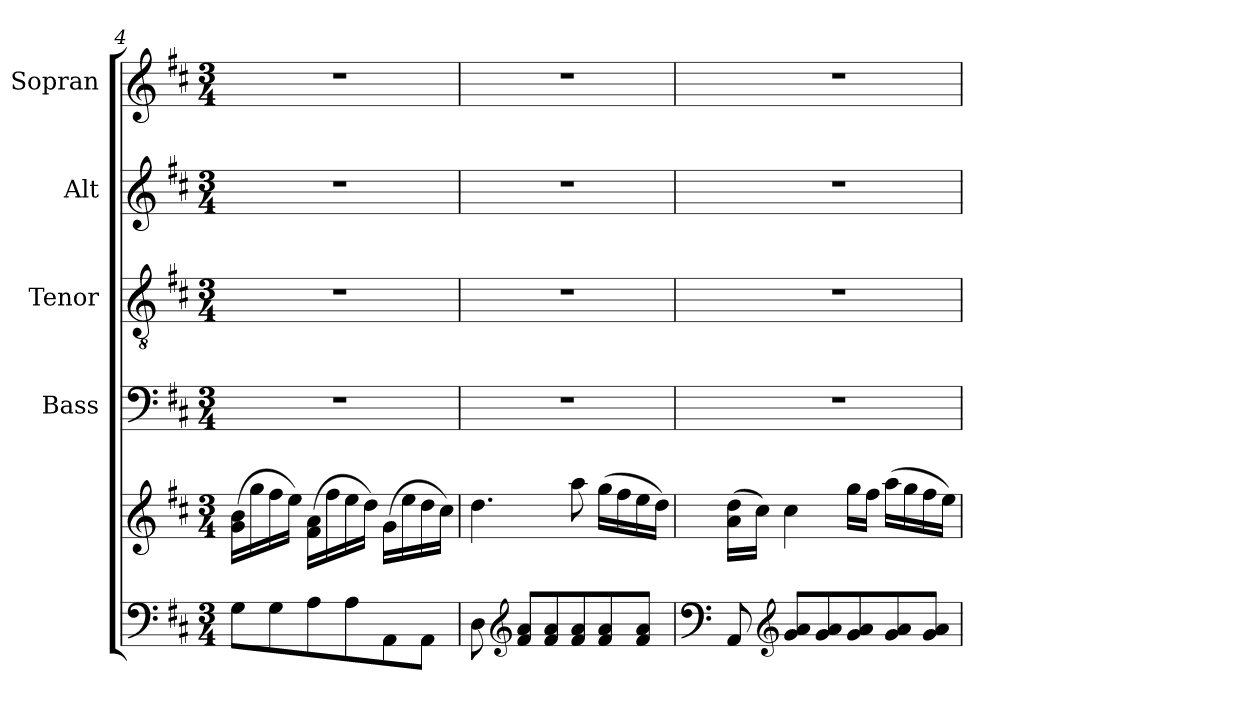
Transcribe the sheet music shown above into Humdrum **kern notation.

**kern	**kern	**kern	**kern	**kern	**kern
*part5	*part5	*part4	*part3	*part2	*part1
*staff6	*staff5	*staff4	*staff3	*staff2	*staff1
*	*	*I"Bass	*I"Tenor	*I"Alt	*I"Sopran
*	*	*I'B.	*I'T.	*I'A.	*I'S.
!!LO:LB:g=z
*clefF4	*clefG2	*clefF4	*clefGv2	*clefG2	*clefG2
*k[f#c#]	*k[f#c#]	*k[f#c#]	*k[f#c#]	*k[f#c#]	*k[f#c#]
*D:	*D:	*D:	*D:	*D:	*D:
*M3/4	*M3/4	*M3/4	*M3/4	*M3/4	*M3/4
=4	=4	=4	=4	=4	=4
8G\L	(>16g\ 16b\LL	2.r	2.r	2.r	2.r
.	16gg\	.	.	.	.
8G\	16ff#\	.	.	.	.
.	16ee\JJ)	.	.	.	.
8A\	(>16f#\ 16a\LL	.	.	.	.
.	16ff#\	.	.	.	.
8A\	16ee\	.	.	.	.
.	16dd\JJ)	.	.	.	.
8AA\	(>16g\LL	.	.	.	.
.	16ee\	.	.	.	.
8AA\J	16dd\	.	.	.	.
.	16cc#\JJ)	.	.	.	.
=5	=5	=5	=5	=5	=5
8D\	4.dd\	2.r	2.r	2.r	2.r
*clefG2	*	*	*	*	*
8f#/ 8a/L	.	.	.	.	.
8f#/ 8a/	.	.	.	.	.
8f#/ 8a/	8aa\	.	.	.	.
8f#/ 8a/	(>16gg\LL	.	.	.	.
.	16ff#\	.	.	.	.
8f#/ 8a/J	16ee\	.	.	.	.
.	16dd\JJ)	.	.	.	.
=6	=6	=6	=6	=6	=6
*clefF4	*	*	*	*	*
8AA/	(>16a\ 16dd\LL	2.r	2.r	2.r	2.r
.	16cc#\JJ)	.	.	.	.
*clefG2	*	*	*	*	*
8g/ 8a/L	4cc#\	.	.	.	.
8g/ 8a/	.	.	.	.	.
8g/ 8a/	16gg\LL	.	.	.	.
.	16ff#\JJ	.	.	.	.
8g/ 8a/	(>16aa\LL	.	.	.	.
.	16gg\	.	.	.	.
8g/ 8a/J	16ff#\	.	.	.	.
.	16ee\JJ)	.	.	.	.
=	=	=	=	=	=
*-	*-	*-	*-	*-	*-
